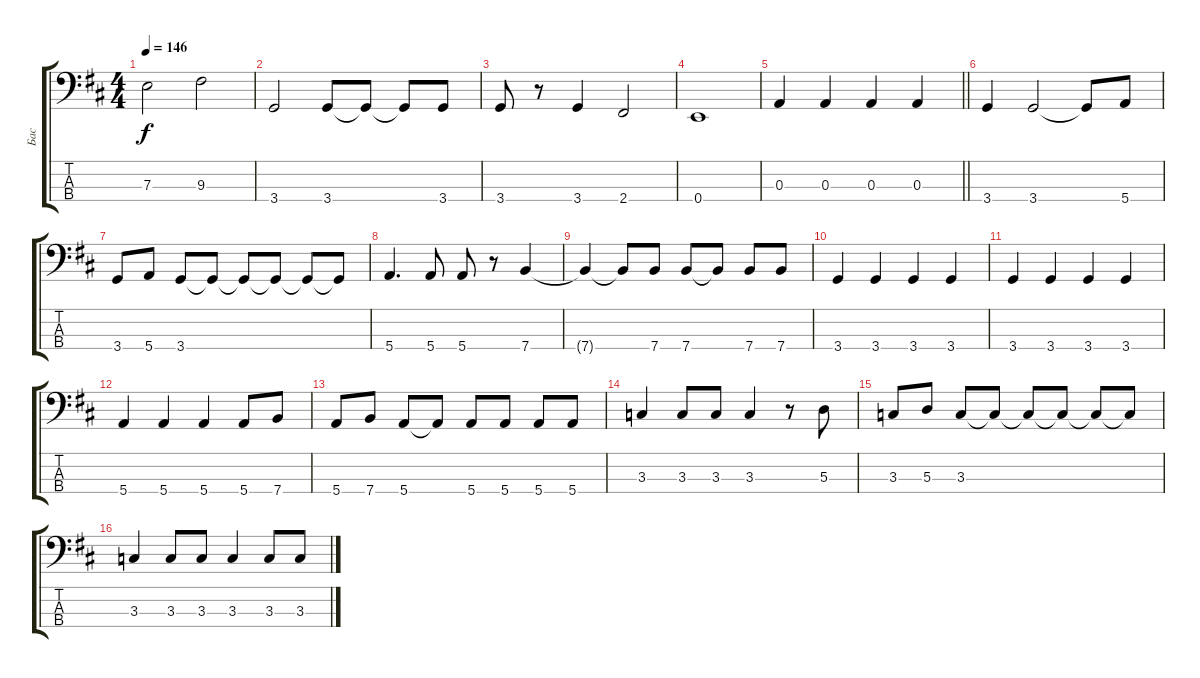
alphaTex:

\track ("Бас" "Бас") {instrument electricbassfinger}
\staff {score tabs}
\tuning (G2 D2 A1 E1) {hide}
\ts (4 4)
\tempo 146
\clef f4
\ks bminor
7.3.2{dy f} 9.3.2 |
3.4.2 3.4.8 3.4{t}.8 3.4{t}.8 3.4.8 |
3.4.8 r.8 3.4.4 2.4.2 |
0.4.1 |
\barLineRight lightlight
0.3.4 0.3.4 0.3.4 0.3.4 |
\section ("" "")
3.4.4 3.4.2 3.4{t}.8 5.4.8 |
3.4.8 5.4.8 3.4.8 3.4{t}.8 3.4{t}.8 3.4{t}.8 3.4{t}.8 3.4{t}.8 |
5.4.4{d} 5.4.8 5.4.8 r.8 7.4.4 |
7.4{t}.4 7.4{t}.8 7.4.8 7.4.8 7.4{t}.8 7.4.8 7.4.8 |
3.4.4 3.4.4 3.4.4 3.4.4 |
3.4.4 3.4.4 3.4.4 3.4.4 |
5.4.4 5.4.4 5.4.4 5.4.8 7.4.8 |
5.4.8 7.4.8 5.4.8 5.4{t}.8 5.4.8 5.4.8 5.4.8 5.4.8 |
3.3.4 3.3.8 3.3.8 3.3.4 r.8 5.3.8 |
3.3.8 5.3.8 3.3.8 3.3{t}.8 3.3{t}.8 3.3{t}.8 3.3{t}.8 3.3{t}.8 |
3.3.4 3.3.8 3.3.8 3.3.4 3.3.8 3.3.8
